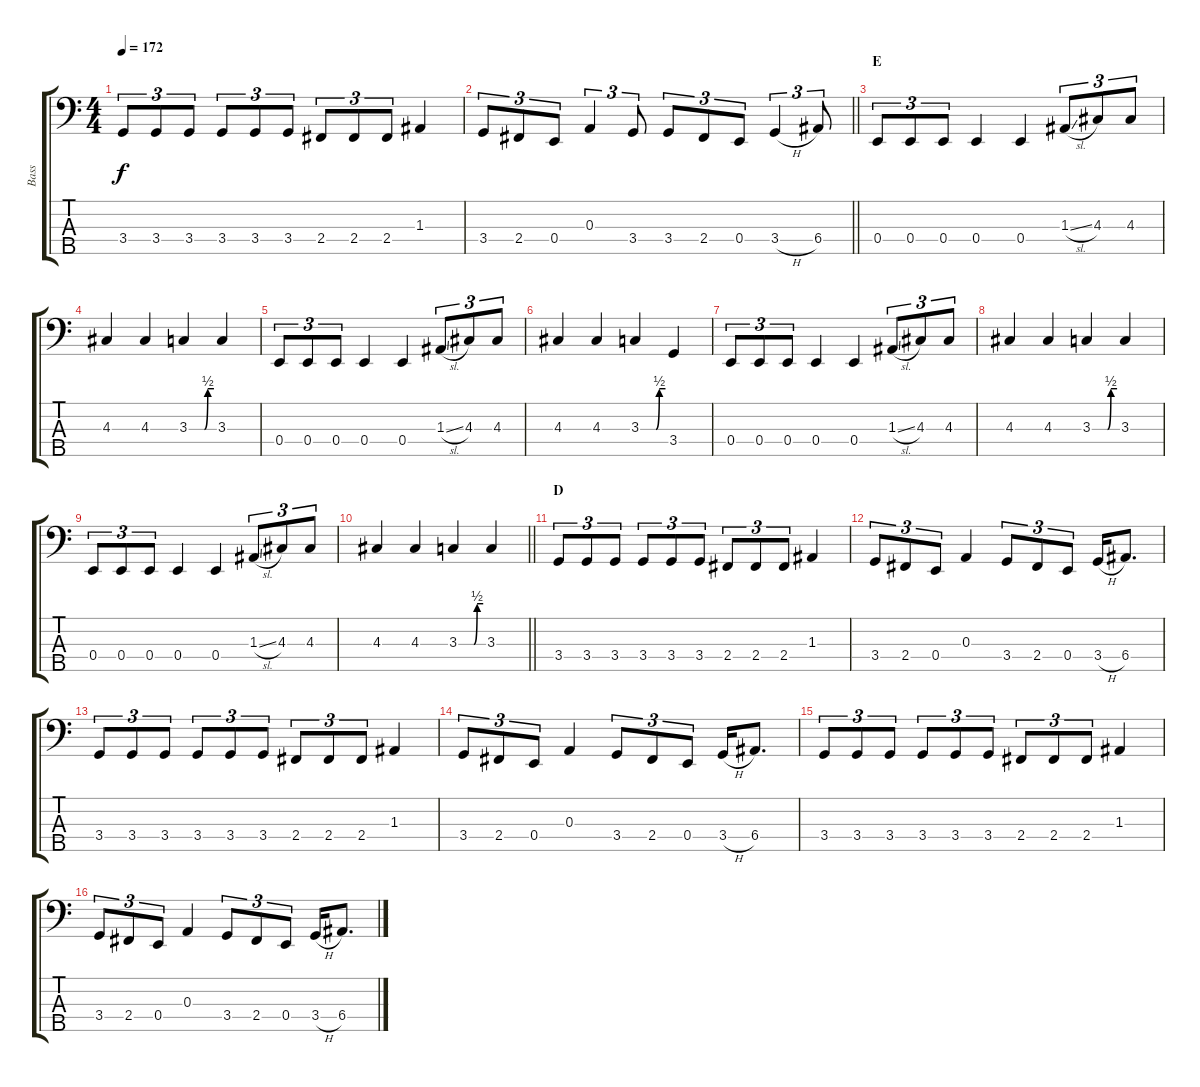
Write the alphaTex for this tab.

\track ("Bass" "Bass") {instrument electricbasspick}
\staff {score tabs}
\tuning (G2 D2 A1 E1 B0) {hide}
\ts (4 4)
\tempo 172
\clef f4
\ks c
3.4.8{tu (3 2) dy f} 3.4.8{tu (3 2)} 3.4.8{tu (3 2)} 3.4.8{tu (3 2)} 3.4.8{tu (3 2)} 3.4.8{tu (3 2)} 2.4.8{tu (3 2)} 2.4.8{tu (3 2)} 2.4.8{tu (3 2)} 1.3.4 |
\barLineRight lightlight
3.4.8{tu (3 2)} 2.4.8{tu (3 2)} 0.4.8{tu (3 2)} 0.3.4{tu (3 2)} 3.4.8{tu (3 2)} 3.4.8{tu (3 2)} 2.4.8{tu (3 2)} 0.4.8{tu (3 2)} 3.4{h}.4{tu (3 2)} 6.4.8{tu (3 2)} |
\section ("" "E")
0.4.8{tu (3 2)} 0.4.8{tu (3 2)} 0.4.8{tu (3 2)} 0.4.4 0.4.4 1.3{sl}.8{tu (3 2)} 4.3.8{tu (3 2)} 4.3.8{tu (3 2)} |
4.3.4 4.3.4 3.3{be (custom 0 0 37 0 45 2 60 2)}.4 3.3.4 |
0.4.8{tu (3 2)} 0.4.8{tu (3 2)} 0.4.8{tu (3 2)} 0.4.4 0.4.4 1.3{sl}.8{tu (3 2)} 4.3.8{tu (3 2)} 4.3.8{tu (3 2)} |
4.3.4 4.3.4 3.3{be (custom 0 0 37 0 45 2 60 2)}.4 3.4.4 |
0.4.8{tu (3 2)} 0.4.8{tu (3 2)} 0.4.8{tu (3 2)} 0.4.4 0.4.4 1.3{sl}.8{tu (3 2)} 4.3.8{tu (3 2)} 4.3.8{tu (3 2)} |
4.3.4 4.3.4 3.3{be (custom 0 0 37 0 45 2 60 2)}.4 3.3.4 |
0.4.8{tu (3 2)} 0.4.8{tu (3 2)} 0.4.8{tu (3 2)} 0.4.4 0.4.4 1.3{sl}.8{tu (3 2)} 4.3.8{tu (3 2)} 4.3.8{tu (3 2)} |
\barLineRight lightlight
4.3.4 4.3.4 3.3{be (custom 0 0 37 0 45 2 60 2)}.4 3.3.4 |
\section ("" "D")
3.4.8{tu (3 2)} 3.4.8{tu (3 2)} 3.4.8{tu (3 2)} 3.4.8{tu (3 2)} 3.4.8{tu (3 2)} 3.4.8{tu (3 2)} 2.4.8{tu (3 2)} 2.4.8{tu (3 2)} 2.4.8{tu (3 2)} 1.3.4 |
3.4.8{tu (3 2)} 2.4.8{tu (3 2)} 0.4.8{tu (3 2)} 0.3.4 3.4.8{tu (3 2)} 2.4.8{tu (3 2)} 0.4.8{tu (3 2)} 3.4{h}.16 6.4.8{d} |
3.4.8{tu (3 2)} 3.4.8{tu (3 2)} 3.4.8{tu (3 2)} 3.4.8{tu (3 2)} 3.4.8{tu (3 2)} 3.4.8{tu (3 2)} 2.4.8{tu (3 2)} 2.4.8{tu (3 2)} 2.4.8{tu (3 2)} 1.3.4 |
3.4.8{tu (3 2)} 2.4.8{tu (3 2)} 0.4.8{tu (3 2)} 0.3.4 3.4.8{tu (3 2)} 2.4.8{tu (3 2)} 0.4.8{tu (3 2)} 3.4{h}.16 6.4.8{d} |
3.4.8{tu (3 2)} 3.4.8{tu (3 2)} 3.4.8{tu (3 2)} 3.4.8{tu (3 2)} 3.4.8{tu (3 2)} 3.4.8{tu (3 2)} 2.4.8{tu (3 2)} 2.4.8{tu (3 2)} 2.4.8{tu (3 2)} 1.3.4 |
3.4.8{tu (3 2)} 2.4.8{tu (3 2)} 0.4.8{tu (3 2)} 0.3.4 3.4.8{tu (3 2)} 2.4.8{tu (3 2)} 0.4.8{tu (3 2)} 3.4{h}.16 6.4.8{d}
